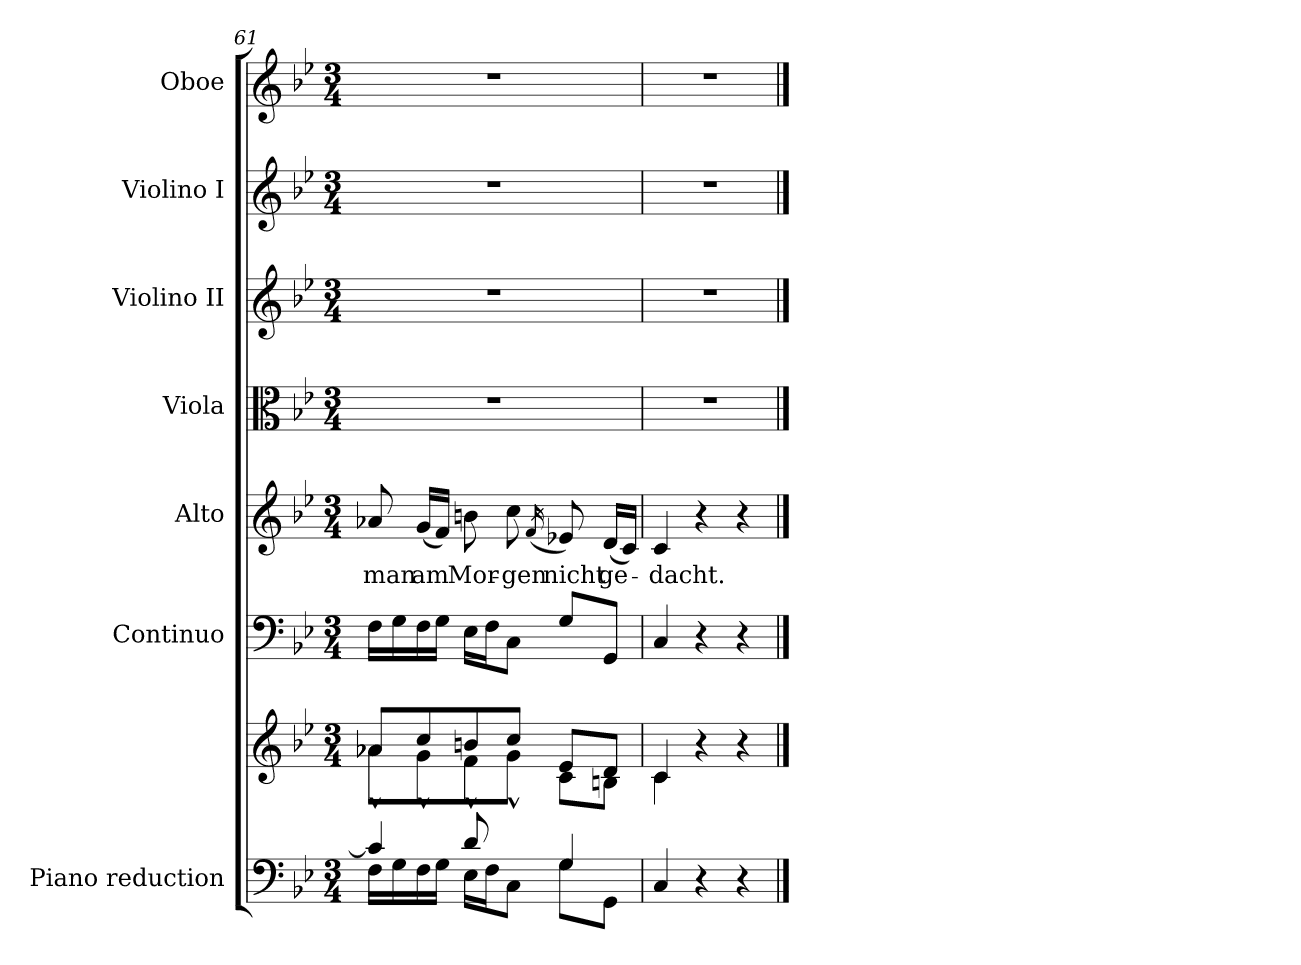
**kern	**kern	**kern	**kern	**text	**kern	**kern	**kern	**kern
*part7	*part7	*part6	*part5	*part5	*part4	*part3	*part2	*part1
*staff8	*staff7	*staff6	*staff5	*staff5	*staff4	*staff3	*staff2	*staff1
*I"Piano reduction	*	*I"Continuo	*I"Alto	*	*I"Viola	*I"Violino II	*I"Violino I	*I"Oboe
*I'Pno	*	*	*	*	*	*	*	*I'Ob
*clefF4	*clefG2	*clefF4	*clefG2	*	*clefC3	*clefG2	*clefG2	*clefG2
*k[b-e-]	*k[b-e-]	*k[b-e-]	*k[b-e-]	*	*k[b-e-]	*k[b-e-]	*k[b-e-]	*k[b-e-]
*M3/4	*M3/4	*M3/4	*M3/4	*	*M3/4	*M3/4	*M3/4	*M3/4
=61	=61	=61	=61	=61	=61	=61	=61	=61
*^	*^	*	*	*	*	*	*	*
*	*	*	*^	*	*	*	*	*	*	*
!	!	!	!	!	!	!	!LO:LY:b	!	!	!	!
4c/]	16F\LL	8a-X/L	8a-^^\L	4.ryy	16F\LL	8a-X/	man	2.r	2.r	2.r	2.r
.	16G\	.	.	.	16G\	.	.	.	.	.	.
!	!	!	!	!	!	!	!LO:LY:b	!	!	!	!
.	16F\	8cc/	8g^^\	.	16F\	(16g/LL	am	.	.	.	.
.	16G\JJ	.	.	.	16G\JJ	16f/JJ)	.	.	.	.	.
!	!	!	!	!	!	!	!LO:LY:b	!	!	!	!
8d/L	16E-\LL	8bn/	8f^^\	.	16E-\LL	8bn\	Mor-	.	.	.	.
.	16F\J	.	.	.	16F\J	.	.	.	.	.	.
!	!	!	!	!	!	!	!LO:LY:b	!	!	!	!
8ryy	8C\J	8cc/J	8g^^\J	8e-\J	8C\J	8cc\	-gen	.	.	.	.
.	.	.	.	.	.	(16qf/	.	.	.	.	.
!	!	!	!	!	!	!	!LO:LY:b	!	!	!	!
4G/	8G\L	8e-/L	8c\L	4ryy	8G/L	8e-X/)	nicht	.	.	.	.
!	!	!	!	!	!	!	!LO:LY:b	!	!	!	!
.	8GG\J	8d/J	8Bn\J	.	8GG/J	(16d/LL	ge-	.	.	.	.
.	.	.	.	.	.	16c/JJ)	.	.	.	.	.
*v	*v	*	*	*	*	*	*	*	*	*	*
*	*	*v	*v	*	*	*	*	*	*	*
=62	=62	=62	=62	=62	=62	=62	=62	=62	=62
!	!	!	!	!	!LO:LY:b	!	!	!	!
4C/	4c/	4c\	4C/	4c/	-dacht.	2.r	2.r	2.r	2.r
4r	4r	4ryy	4r	4r	.	.	.	.	.
4r	4r	4ryy	4r	4r	.	.	.	.	.
*	*v	*v	*	*	*	*	*	*	*
==	==	==	==	==	==	==	==	==
*-	*-	*-	*-	*-	*-	*-	*-	*-
